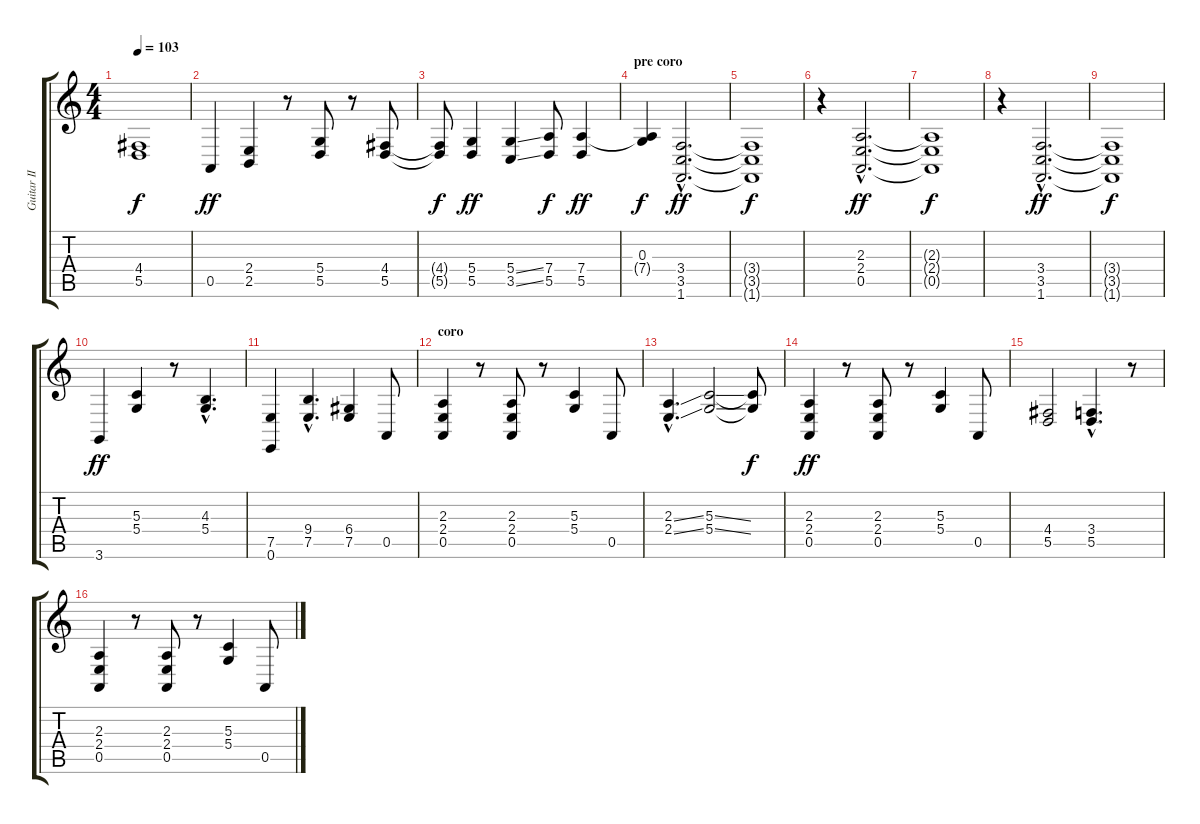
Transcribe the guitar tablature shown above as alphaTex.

\track ("Guitar II" "Guitar II") {instrument synthstrings1}
\staff {score tabs}
\tuning (E4 B3 G3 D3 A2 E2) {hide}
\ts (4 4)
\tempo 103
\clef g2
\ks c
(4.4{t} 5.5{t}).1{dy f} |
0.5.4{dy ff} (2.4 2.5).4 r.8 (5.4 5.5).8 r.8 (4.4 5.5).8 |
(4.4{t} 5.5{t}).8{dy f} (5.4 5.5).4{dy ff} (5.4{ss} 3.5{ss}).4 (7.4 5.5).8{dy f} (7.4 5.5).4{dy ff} |
\section ("" "pre coro")
(0.3 7.4{t}).4{dy f} (3.4{hac} 3.5{hac} 1.6{hac}).2{d dy ff} |
(3.4{t} 3.5{t} 1.6{t}).1{dy f} |
r.4 (2.3{hac} 2.4{hac} 0.5{hac}).2{d dy ff} |
(2.3{t} 2.4{t} 0.5{t}).1{dy f} |
r.4 (3.4{hac} 3.5{hac} 1.6{hac}).2{d dy ff} |
(3.4{t} 3.5{t} 1.6{t}).1{dy f} |
3.6.4{dy ff} (5.3 5.4).4 r.8 (4.3{hac} 5.4{hac}).4{d} |
(7.5 0.6).4 (9.4{hac} 7.5{hac}).4{d} (6.4 7.5).4 0.5.8 |
\section ("" "coro")
(2.3 2.4 0.5).4 r.8 (2.3 2.4 0.5).8 r.8 (5.3 5.4).4 0.5.8 |
(2.3{ss hac} 2.4{ss hac}).4{d} (5.3{ss} 5.4{ss}).2 (5.3{t} 5.4{t}).8{dy f} |
(2.3 2.4 0.5).4{dy ff} r.8 (2.3 2.4 0.5).8 r.8 (5.3 5.4).4 0.5.8 |
(4.4 5.5).2 (3.4{hac} 5.5{hac}).4{d} r.8 |
(2.3 2.4 0.5).4 r.8 (2.3 2.4 0.5).8 r.8 (5.3 5.4).4 0.5.8
